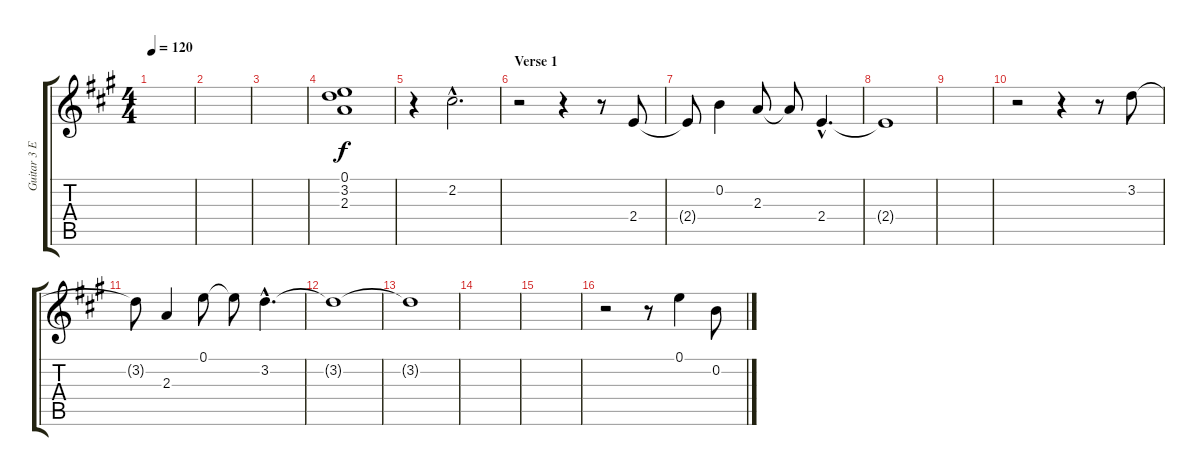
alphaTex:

\track ("Guitar 3 Electric" "Guitar 3 E") {instrument electricguitarclean}
\staff {score tabs}
\tuning (E4 B3 G3 D3 A2 E2) {hide}
\ts (4 4)
\tempo 120
\clef g2
\ks a
|
|
|
(0.1 3.2 2.3).1 |
r.4 2.2{hac}.2{d} |
\section ("" "Verse 1")
r.2 r.4 r.8 2.4.8 |
2.4{t}.8 0.2.4 2.3.8 2.3{t}.8 2.4{hac}.4{d} |
2.4{t}.1 |
|
r.2 r.4 r.8 3.2.8 |
3.2{t}.8 2.3.4 0.1.8 0.1{t}.8 3.2{hac}.4{d} |
3.2{t}.1 |
3.2{t}.1 |
|
|
r.2 r.8 0.1.4 0.2.8
